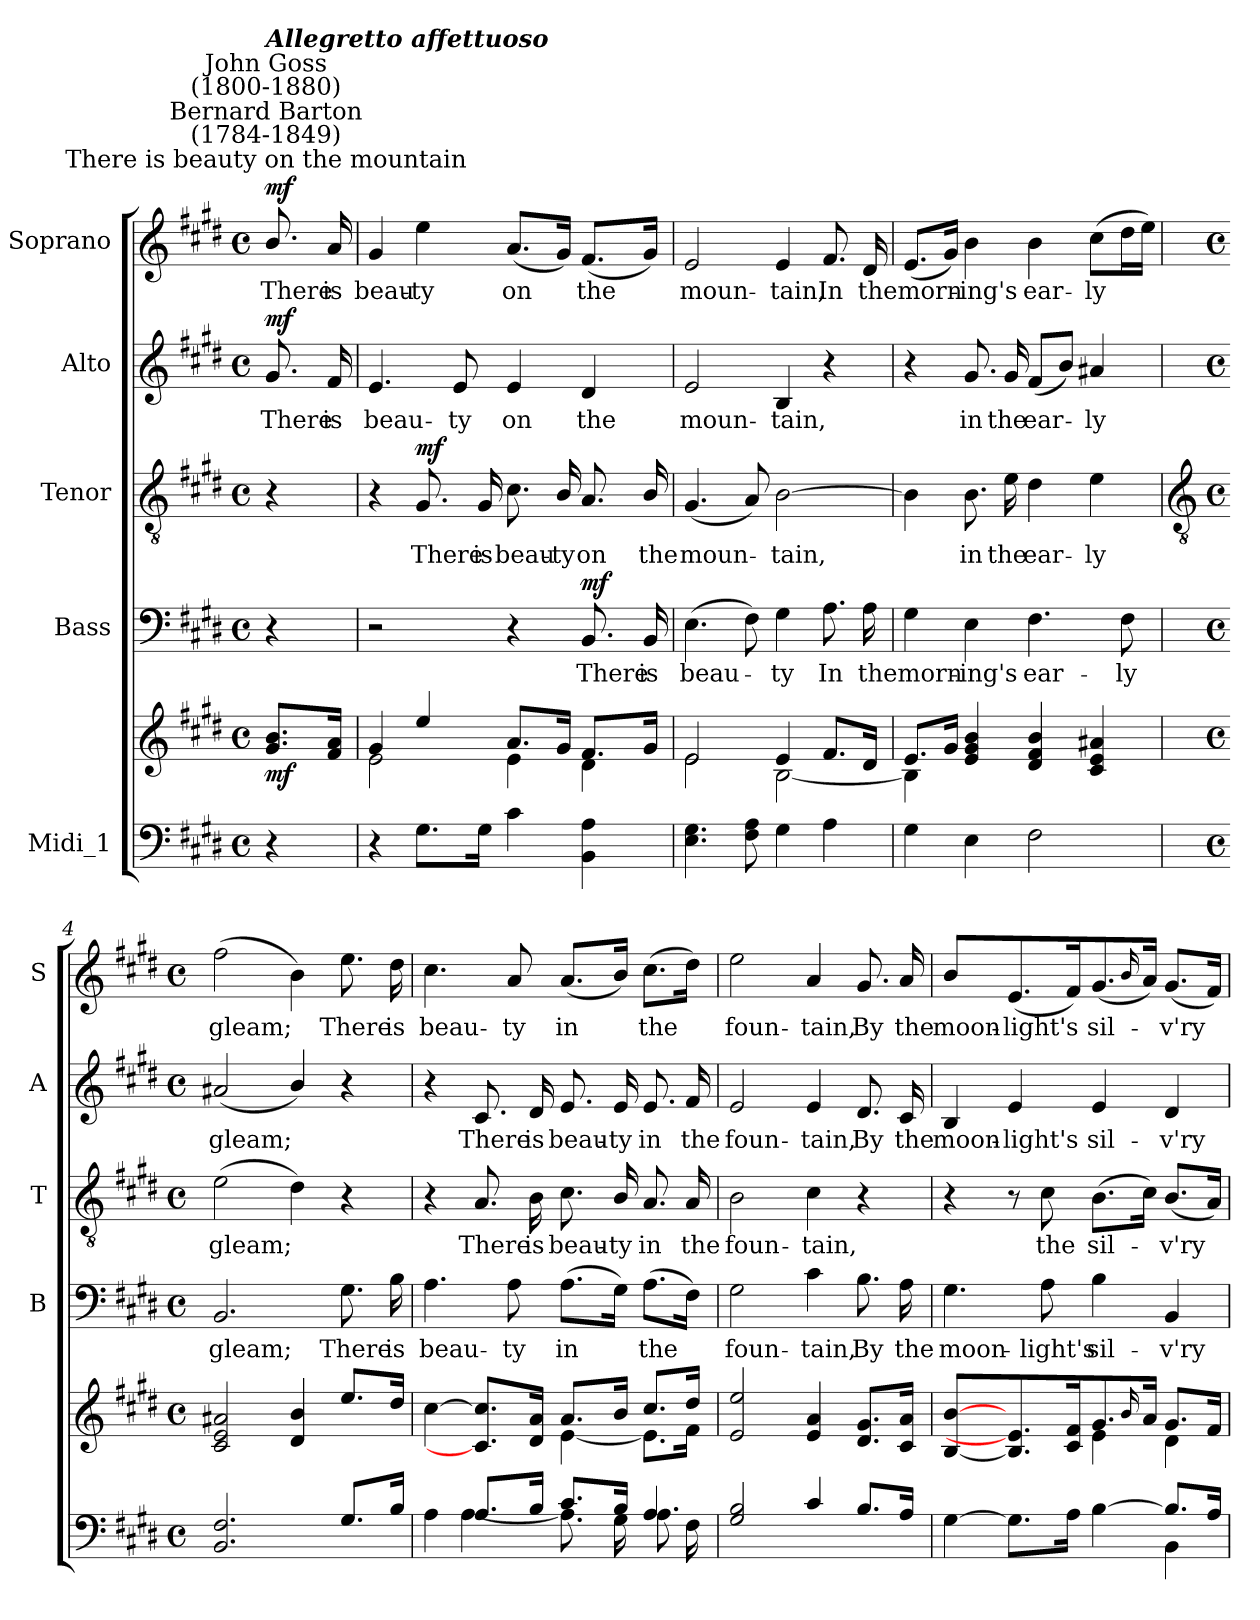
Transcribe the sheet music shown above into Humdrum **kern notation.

**kern	**kern	**dynam	**kern	**text	**dynam	**kern	**text	**dynam	**kern	**text	**dynam	**kern	**text	**dynam
*part5	*part5	*part5	*part4	*part4	*part4	*part3	*part3	*part3	*part2	*part2	*part2	*part1	*part1	*part1
*staff6	*staff5	*staff5/6	*staff4	*staff4	*staff4	*staff3	*staff3	*staff3	*staff2	*staff2	*staff2	*staff1	*staff1	*staff1
*I"Midi_1	*	*	*I"Bass	*	*	*I"Tenor	*	*	*I"Alto	*	*	*I"Soprano	*	*
*	*	*	*I'B	*	*	*I'T	*	*	*I'A	*	*	*I'S	*	*
*clefF4	*clefG2	*	*clefF4	*	*	*clefGv2	*	*	*clefG2	*	*	*clefG2	*	*
*k[f#c#g#d#]	*k[f#c#g#d#]	*	*k[f#c#g#d#]	*	*	*k[f#c#g#d#]	*	*	*k[f#c#g#d#]	*	*	*k[f#c#g#d#]	*	*
*E:	*E:	*	*E:	*	*	*E:	*	*	*E:	*	*	*E:	*	*
*M4/4	*M4/4	*	*M4/4	*	*	*M4/4	*	*	*M4/4	*	*	*M4/4	*	*
*met(c)	*met(c)	*	*met(c)	*	*	*met(c)	*	*	*met(c)	*	*	*met(c)	*	*
*MM84	*MM84	*	*MM84	*	*	*MM84	*	*	*MM84	*	*	*MM84	*	*
=	=	=	=	=	=	=	=	=	=	=	=	=	=	=
*	*^	*	*	*	*	*	*	*	*	*	*	*	*	*
!	!	!	!	!	!	!	!	!	!	!	!	!	!LO:TX:a:cj:t=There is beauty on the mountain	!	!
!	!	!	!	!	!	!	!	!	!	!	!	!	!LO:TX:a:cj:t=Bernard Barton\n(1784-1849)	!	!
!	!	!	!	!	!	!	!	!	!	!	!	!	!LO:TX:a:cj:t=John Goss\n(1800-1880)	!	!
!	!	!	!	!	!	!	!	!	!	!	!	!	!LO:TX:a:Bi:t=Allegretto affettuoso	!	!
!	!	!	!LO:DY:b	!	!	!	!	!	!	!	!LO:LY:b	!LO:DY:b	!	!LO:LY:b	!LO:DY:b
4r	8.g# 8.bL	4ryy	mf	4r	.	.	4r	.	.	8.g#	There	mf	8.b/	There	mf
!	!	!	!	!	!	!	!	!	!	!	!LO:LY:b	!	!	!LO:LY:b	!
.	16f# 16aJ	.	.	.	.	.	.	.	.	16f#	is	.	16a	is	.
=1	=1	=1	=1	=1	=1	=1	=1	=1	=1	=1	=1	=1	=1	=1	=1
!	!	!	!	!	!	!	!	!	!	!	!LO:LY:b	!	!	!LO:LY:b	!
4r	4g#	2e\	.	2r	.	.	4r	.	.	4.e	beau-	.	4g#	beau-	.
!	!	!	!	!	!	!	!	!LO:LY:b	!LO:DY:b	!	!	!	!	!LO:LY:b	!
8.G#L	4ee/	.	.	.	.	.	8.G#	There	mf	.	.	.	4ee	-ty	.
!	!	!	!	!	!	!	!	!	!	!	!LO:LY:b	!	!	!	!
.	.	.	.	.	.	.	.	.	.	8e	-ty	.	.	.	.
!	!	!	!	!	!	!	!	!LO:LY:b	!	!	!	!	!	!	!
16G#J	.	.	.	.	.	.	16G#	is	.	.	.	.	.	.	.
!	!	!	!	!	!	!	!	!LO:LY:b	!	!	!LO:LY:b	!	!	!LO:LY:b	!
4c#	8.aL	4e\	.	4r	.	.	8.c#	beau-	.	4e	on	.	(<8.aL	on	.
!	!	!	!	!	!	!	!	!LO:LY:b	!	!	!	!	!	!	!
.	16g#J	.	.	.	.	.	16B/	-ty	.	.	.	.	16g#J)	.	.
!	!	!	!	!	!LO:LY:b	!LO:DY:b	!	!LO:LY:b	!	!	!LO:LY:b	!	!	!LO:LY:b	!
4BB 4A	8.f#L	4d#\	.	8.BB	There	mf	8.A	on	.	4d#	the	.	(<8.f#L	the	.
!	!	!	!	!	!LO:LY:b	!	!	!LO:LY:b	!	!	!	!	!	!	!
.	16g#J	.	.	16BB	is	.	16B/	the	.	.	.	.	16g#J)	.	.
=2	=2	=2	=2	=2	=2	=2	=2	=2	=2	=2	=2	=2	=2	=2	=2
!	!	!	!	!	!LO:LY:b	!	!	!LO:LY:b	!	!	!LO:LY:b	!	!	!LO:LY:b	!
4.E 4.G#	2e	2e\	.	(>4.E	beau-	.	(<4.G#	moun-	.	2e	moun-	.	2e	moun-	.
8F# 8A	.	.	.	8F#)	.	.	8A)	.	.	.	.	.	.	.	.
!	!	!	!	!	!LO:LY:b	!	!	!LO:LY:b	!	!	!LO:LY:b	!	!	!LO:LY:b	!
4G#	4e	[2B\	.	4G#	ty	.	[2B	tain,	.	4B	-tain,	.	4e	-tain,	.
!	!	!	!	!	!LO:LY:b	!	!	!	!	!	!	!	!	!LO:LY:b	!
4A	8.f#L	.	.	8.A	In	.	.	.	.	4r	.	.	8.f#	In	.
!	!	!	!	!	!LO:LY:b	!	!	!	!	!	!	!	!	!LO:LY:b	!
.	16d#J	.	.	16A	the	.	.	.	.	.	.	.	16d#	the	.
=3	=3	=3	=3	=3	=3	=3	=3	=3	=3	=3	=3	=3	=3	=3	=3
!	!	!	!	!	!LO:LY:b	!	!	!	!	!	!	!	!	!LO:LY:b	!
4G#	8.eL	4B\]	.	4G#	morn-	.	4B]	.	.	4r	.	.	(<8.eL	morn-	.
.	16g#J	.	.	.	.	.	.	.	.	.	.	.	16g#J)	.	.
!	!	!	!	!	!LO:LY:b	!	!	!LO:LY:b	!	!	!LO:LY:b	!	!	!LO:LY:b	!
4E	4e 4g# 4b	4ryy	.	4E	-ing's	.	8.B	in	.	8.g#	in	.	4b	ing's	.
!	!	!	!	!	!	!	!	!LO:LY:b	!	!	!LO:LY:b	!	!	!	!
.	.	.	.	.	.	.	16e	the	.	16g#	the	.	.	.	.
!	!	!	!	!	!LO:LY:b	!	!	!LO:LY:b	!	!	!LO:LY:b	!	!	!LO:LY:b	!
2F#	4d# 4f# 4b	2ryy	.	4.F#	ear-	.	4d#	ear-	.	(<8f#L	ear-	.	4b	ear-	.
.	.	.	.	.	.	.	.	.	.	8bJ)	.	.	.	.	.
!	!	!	!	!	!	!	!	!LO:LY:b	!	!	!LO:LY:b	!	!	!LO:LY:b	!
.	4c# 4e 4a#X	.	.	.	.	.	4e	-ly	.	4a#X	ly	.	(>8cc#L	-ly	.
!	!	!	!	!	!LO:LY:b	!	!	!	!	!	!	!	!	!	!
.	.	.	.	8F#	-ly	.	.	.	.	.	.	.	16dd#L	.	.
.	.	.	.	.	.	.	.	.	.	.	.	.	16eeJJ)	.	.
!!LO:LB:g=z
=4	=4	=4	=4	=4	=4	=4	=4	=4	=4	=4	=4	=4	=4	=4	=4
*	*	*	*	*	*	*	*clefGv2	*	*	*	*	*	*	*	*
*M4/4	*M4/4	*	*	*M4/4	*	*	*M4/4	*	*	*M4/4	*	*	*M4/4	*	*
*met(c)	*met(c)	*	*	*met(c)	*	*	*met(c)	*	*	*met(c)	*	*	*met(c)	*	*
*^	*	*	*	*	*	*	*	*	*	*	*	*	*	*	*
!	!	!	!	!	!	!LO:LY:b	!	!	!LO:LY:b	!	!	!LO:LY:b	!	!	!LO:LY:b	!
2.BB 2.F#	1ryy	2c# 2e 2a#X	1ryy	.	2.BB	gleam;	.	(>2e	gleam;	.	(<2a#X	gleam;	.	(>2ff#	gleam;	.
.	.	4d# 4b	.	.	.	.	.	4d#)	.	.	4b/)	.	.	4b)	.	.
!	!	!	!	!	!	!LO:LY:b	!	!	!	!	!	!	!	!	!LO:LY:b	!
8.G#L	.	8.eeL	.	.	8.G#	There	.	4r	.	.	4r	.	.	8.ee	There	.
!	!	!	!	!	!	!LO:LY:b	!	!	!	!	!	!	!	!	!LO:LY:b	!
16BJ	.	16dd#J	.	.	16B	is	.	.	.	.	.	.	.	16dd#	is	.
=5	=5	=5	=5	=5	=5	=5	=5	=5	=5	=5	=5	=5	=5	=5	=5	=5
!	!	!	!	!	!	!LO:LY:b	!	!	!	!	!	!	!	!	!LO:LY:b	!
4A	4ryy	[4cc#	2ryy	.	4.A	beau-	.	4r	.	.	4r	.	.	4.cc#	beau-	.
!	!	!	!	!	!	!	!	!	!LO:LY:b	!	!	!LO:LY:b	!	!	!	!
8.A/L	[4A	8.c#] 8.cc#]L	.	.	.	.	.	8.A	There	.	8.c#	There	.	.	.	.
!	!	!	!	!	!	!LO:LY:b	!	!	!	!	!	!	!	!	!LO:LY:b	!
.	.	.	.	.	8A	-ty	.	.	.	.	.	.	.	8a	-ty	.
!	!	!	!	!	!	!	!	!	!LO:LY:b	!	!	!LO:LY:b	!	!	!	!
16B/J	.	16d# 16aJ	.	.	.	.	.	16B	is	.	16d#	is	.	.	.	.
!	!	!	!	!	!	!LO:LY:b	!	!	!LO:LY:b	!	!	!LO:LY:b	!	!	!LO:LY:b	!
8.c#/L	8.AL]	8.a/L	[4e\	.	(>8.AL	in	.	8.c#	beau-	.	8.e	beau-	.	(<8.aL	in	.
!	!	!	!	!	!	!	!	!	!LO:LY:b	!	!	!LO:LY:b	!	!	!	!
16B/J	16G#L	16b/J	.	.	16G#J)	.	.	16B/	-ty	.	16e	-ty	.	16bJ)	.	.
!	!	!	!	!	!	!LO:LY:b	!	!	!LO:LY:b	!	!	!LO:LY:b	!	!	!LO:LY:b	!
4A/	8.A	8.cc#/L	8.e\L]	.	(>8.AL	the	.	8.A	in	.	8.e	in	.	(>8.cc#L	the	.
!	!	!	!	!	!	!	!	!	!LO:LY:b	!	!	!LO:LY:b	!	!	!	!
.	16F#J	16dd#/J	16f#\J	.	16F#J)	.	.	16A	the	.	16f#	the	.	16dd#J)	.	.
=6	=6	=6	=6	=6	=6	=6	=6	=6	=6	=6	=6	=6	=6	=6	=6	=6
!	!	!	!	!	!	!LO:LY:b	!	!	!LO:LY:b	!	!	!LO:LY:b	!	!	!LO:LY:b	!
2G# 2B	1ryy	2e 2ee	1ryy	.	2G#	foun-	.	2B	foun-	.	2e	foun-	.	2ee	foun-	.
!	!	!	!	!	!	!LO:LY:b	!	!	!LO:LY:b	!	!	!LO:LY:b	!	!	!LO:LY:b	!
4c#	.	4e 4a	.	.	4c#	-tain,	.	4c#	-tain,	.	4e	-tain,	.	4a	-tain,	.
!	!	!	!	!	!	!LO:LY:b	!	!	!	!	!	!LO:LY:b	!	!	!LO:LY:b	!
8.BL	.	8.d# 8.g#L	.	.	8.B	By	.	4r	.	.	8.d#	By	.	8.g#	By	.
!	!	!	!	!	!	!LO:LY:b	!	!	!	!	!	!LO:LY:b	!	!	!LO:LY:b	!
16AJ	.	16c# 16aJ	.	.	16A	the	.	.	.	.	16c#	the	.	16a	the	.
=7	=7	=7	=7	=7	=7	=7	=7	=7	=7	=7	=7	=7	=7	=7	=7	=7
!	!	!	!	!	!	!LO:LY:b	!	!	!	!	!	!LO:LY:b	!	!	!LO:LY:b	!
[4G#	2ryy	[4B [4b	2ryy	.	4.G#	moon-	.	4r	.	.	4B	moon-	.	4b/	moon-	.
!	!	!	!	!	!	!	!	!	!	!	!	!LO:LY:b	!	!	!LO:LY:b	!
8.G#L]	.	8.B] 8.e]L	.	.	.	.	.	8r	.	.	4e	-light's	.	(<8.eL	-light's	.
!	!	!	!	!	!	!LO:LY:b	!	!	!LO:LY:b	!	!	!	!	!	!	!
.	.	.	.	.	8A	-light's	.	8c#	the	.	.	.	.	.	.	.
16AJ	.	16c# 16f#J	.	.	.	.	.	.	.	.	.	.	.	16f#J)	.	.
!	!	!	!	!	!	!LO:LY:b	!	!	!LO:LY:b	!	!	!LO:LY:b	!	!	!LO:LY:b	!
[4B	4ryy	8.g#L	4e\	.	4B	sil-	.	(>8.BL	sil-	.	4e	sil-	.	(<8.g#	sil-	.
.	.	16qqb/L	.	.	.	.	.	.	.	.	.	.	.	16qqb/LL	.	.
.	.	16aJJ	.	.	.	.	.	16c#J)	.	.	.	.	.	16aJJ)	.	.
!	!	!	!	!	!	!LO:LY:b	!	!	!LO:LY:b	!	!	!LO:LY:b	!	!	!LO:LY:b	!
8.B/L]	4BB\	8.g#L	4d#\	.	4BB	-v'ry	.	(<8.BL	v'ry	.	4d#	-v'ry	.	(<8.g#L	v'ry	.
16A/J	.	16f#J	.	.	.	.	.	16AJ)	.	.	.	.	.	16f#J)	.	.
*v	*v	*	*	*	*	*	*	*	*	*	*	*	*	*	*	*
*	*v	*v	*	*	*	*	*	*	*	*	*	*	*	*	*
=	=	=	=	=	=	=	=	=	=	=	=	=	=	=
*-	*-	*-	*-	*-	*-	*-	*-	*-	*-	*-	*-	*-	*-	*-
